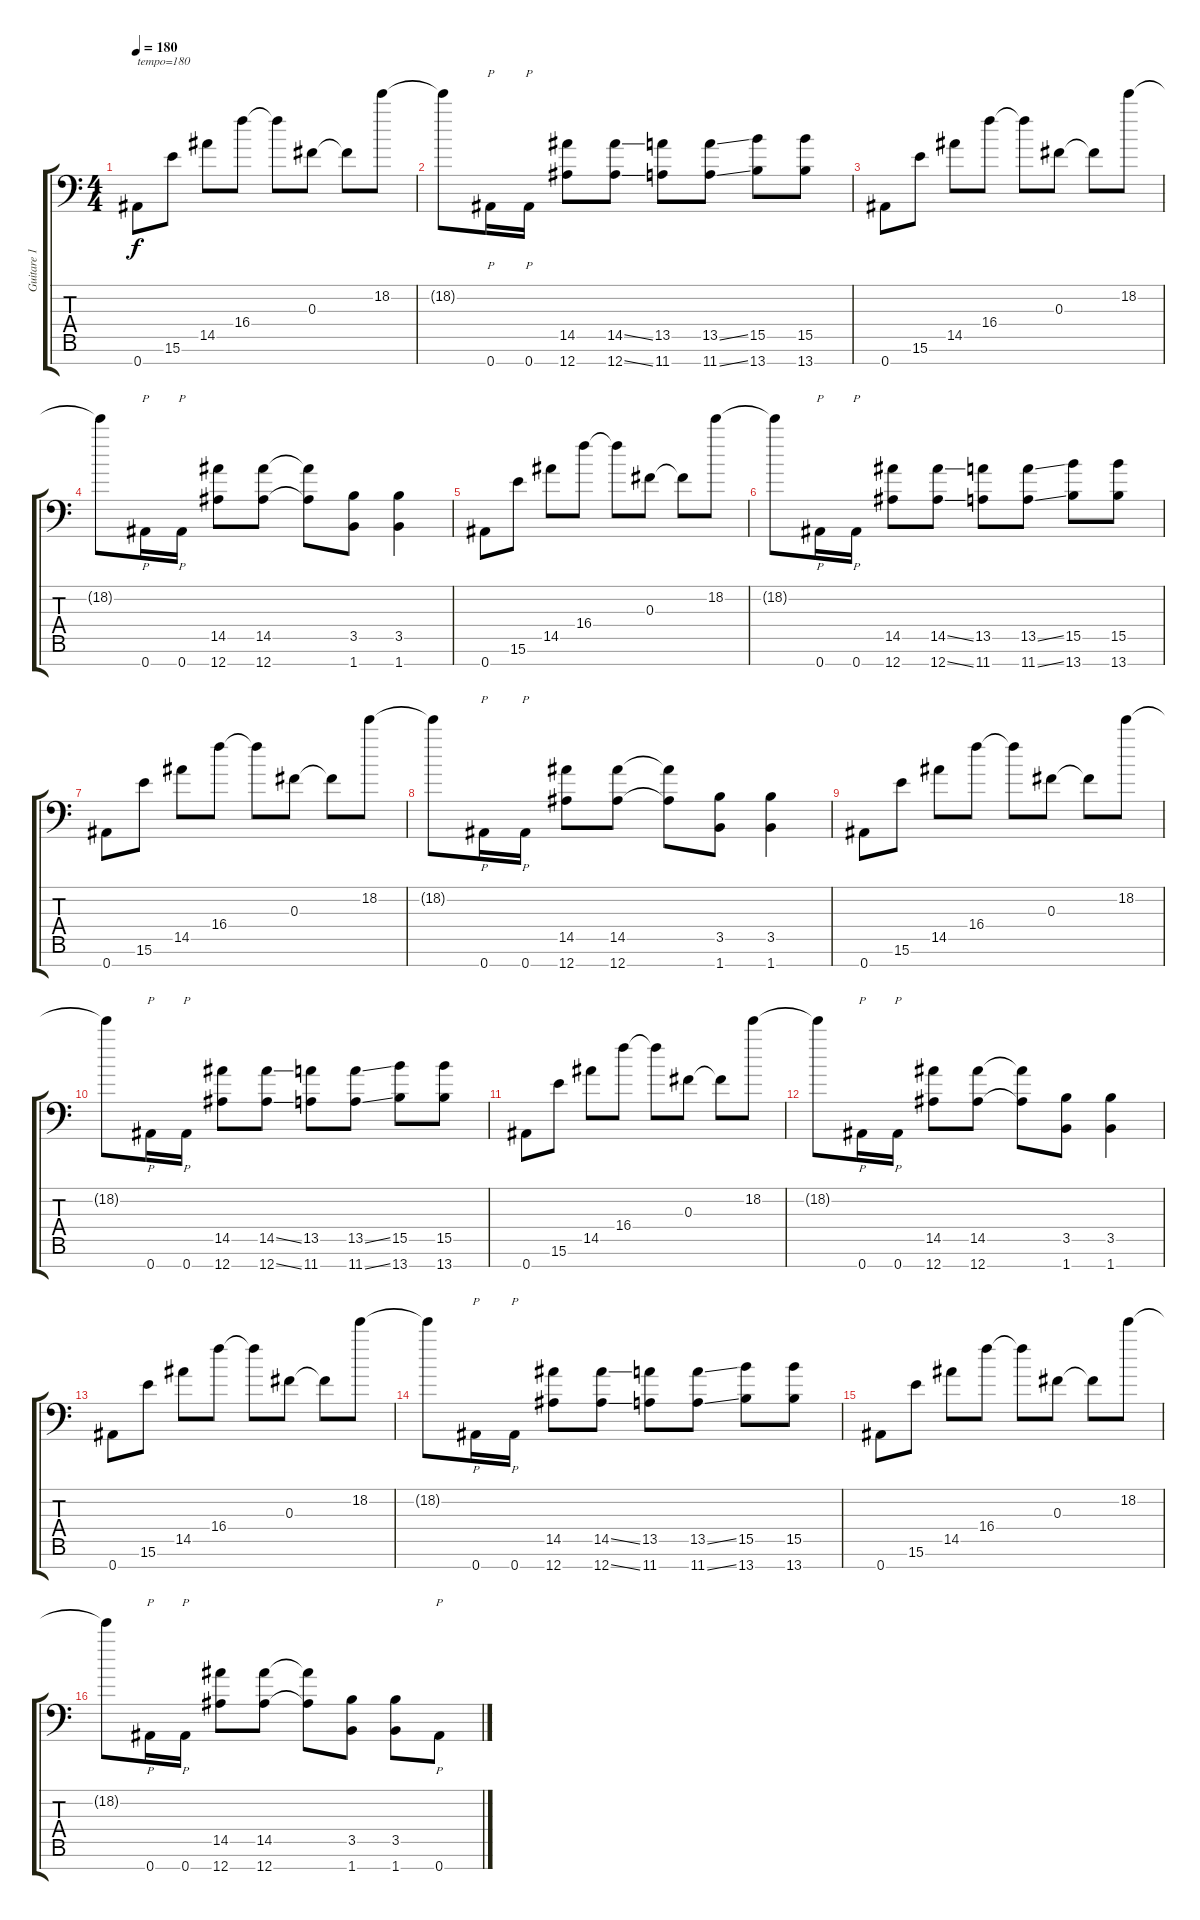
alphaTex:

\track ("Guitare 1" "Guitare 1") {instrument distortionguitar}
\staff {score tabs}
\tuning (Eb4 Bb3 Gb3 Db3 Ab2 Db2 Bb1) {hide}
\ts (4 4)
\tempo 180
\clef f4
\ks c
0.7.8{txt "tempo=180" dy f instrument distortionguitar} 15.6.8 14.5.8 16.4.8 16.4{t}.8 0.3.8 0.3{t}.8 18.2.8 |
18.2{t}.8 0.7.16{p} 0.7.16{p} (14.5 12.7).8 (14.5{ss} 12.7{ss}).8 (13.5 11.7).8 (13.5{ss} 11.7{ss}).8 (15.5 13.7).8 (15.5 13.7).8 |
0.7.8 15.6.8 14.5.8 16.4.8 16.4{t}.8 0.3.8 0.3{t}.8 18.2.8 |
18.2{t}.8 0.7.16{p} 0.7.16{p} (14.5 12.7).8 (14.5 12.7).8 (14.5{t} 12.7{t}).8 (3.5 1.7).8 (3.5 1.7).4 |
0.7.8 15.6.8 14.5.8 16.4.8 16.4{t}.8 0.3.8 0.3{t}.8 18.2.8 |
18.2{t}.8 0.7.16{p} 0.7.16{p} (14.5 12.7).8 (14.5{ss} 12.7{ss}).8 (13.5 11.7).8 (13.5{ss} 11.7{ss}).8 (15.5 13.7).8 (15.5 13.7).8 |
0.7.8 15.6.8 14.5.8 16.4.8 16.4{t}.8 0.3.8 0.3{t}.8 18.2.8 |
18.2{t}.8 0.7.16{p} 0.7.16{p} (14.5 12.7).8 (14.5 12.7).8 (14.5{t} 12.7{t}).8 (3.5 1.7).8 (3.5 1.7).4 |
0.7.8 15.6.8 14.5.8 16.4.8 16.4{t}.8 0.3.8 0.3{t}.8 18.2.8 |
18.2{t}.8 0.7.16{p} 0.7.16{p} (14.5 12.7).8 (14.5{ss} 12.7{ss}).8 (13.5 11.7).8 (13.5{ss} 11.7{ss}).8 (15.5 13.7).8 (15.5 13.7).8 |
0.7.8 15.6.8 14.5.8 16.4.8 16.4{t}.8 0.3.8 0.3{t}.8 18.2.8 |
18.2{t}.8 0.7.16{p} 0.7.16{p} (14.5 12.7).8 (14.5 12.7).8 (14.5{t} 12.7{t}).8 (3.5 1.7).8 (3.5 1.7).4 |
0.7.8 15.6.8 14.5.8 16.4.8 16.4{t}.8 0.3.8 0.3{t}.8 18.2.8 |
18.2{t}.8 0.7.16{p} 0.7.16{p} (14.5 12.7).8 (14.5{ss} 12.7{ss}).8 (13.5 11.7).8 (13.5{ss} 11.7{ss}).8 (15.5 13.7).8 (15.5 13.7).8 |
0.7.8 15.6.8 14.5.8 16.4.8 16.4{t}.8 0.3.8 0.3{t}.8 18.2.8 |
18.2{t}.8 0.7.16{p} 0.7.16{p} (14.5 12.7).8 (14.5 12.7).8 (14.5{t} 12.7{t}).8 (3.5 1.7).8 (3.5 1.7).8 0.7.8{p}
